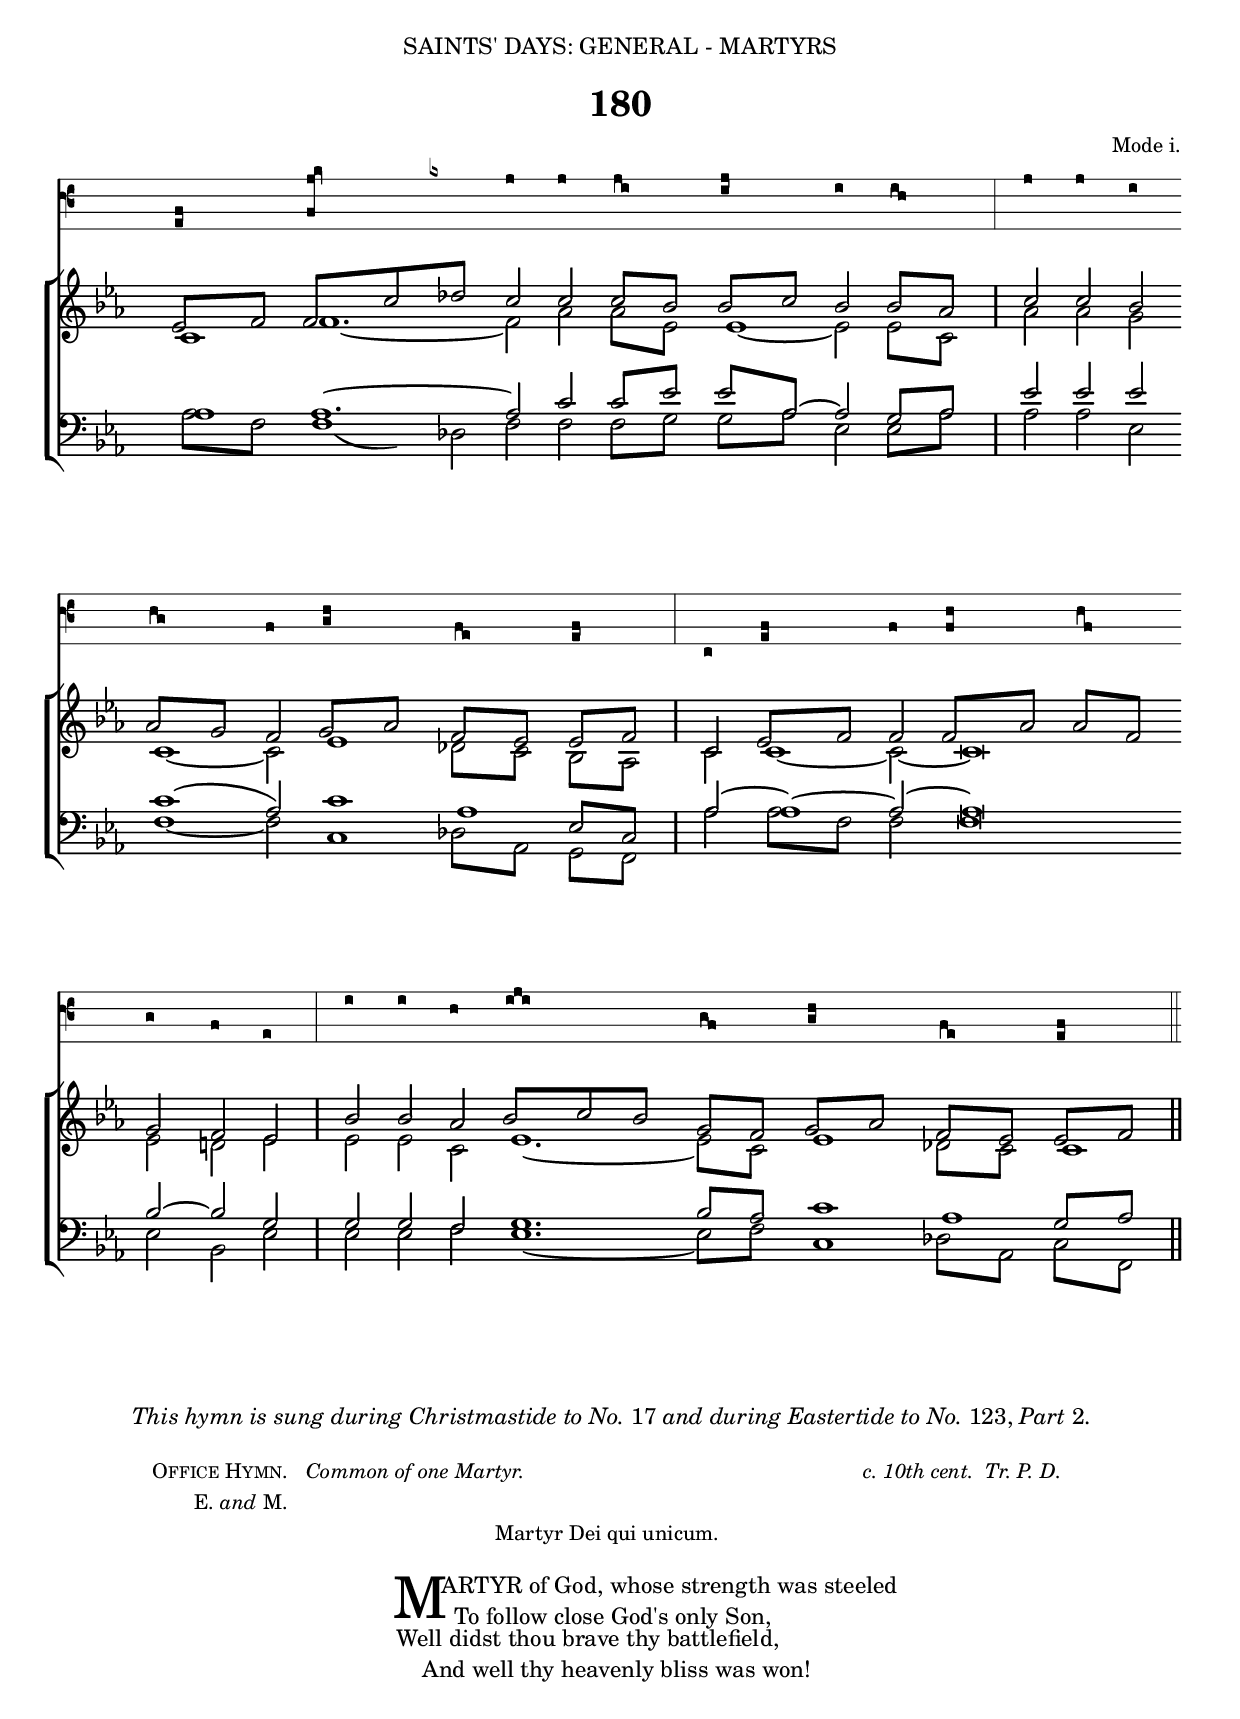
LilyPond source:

%%% 290.png
%%% Hymn 180.  Martyr of God, whose strength ws steeled.
%%% Version 2


\version "2.10"

\include "gregorian-init.ly"

\header {
  dedication = \markup { \center-align {  "SAINTS' DAYS: GENERAL - MARTYRS"
		\hspace #0.1 }}	

  title = "180"
  
  arranger = \markup { \small { "Mode i." }}
  
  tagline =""
}

%%%%%%%%%%%%%%%% Macros

%% macro settings for stemless long note which is 2x duration of regular white note    
ln = {\once \override NoteHead #'duration-log = #0 
           \once \override Stem #'stencil = ##f
           \once \override NoteColumn #'force-hshift = #0.4 }

%% a second set of macro settings for stemless long notes ( 2x duration of regular white note )
%% this one uses X-offset instead of force-hshift.
%% All long notes are offset slightly to the right with respect to any beamed notes which 
%% they are aligned with.  Normally, this is done with force-hshift.  
%% However, when 2 long notes occur one atop the other (i.e. in S + A pats or in T + B parts), then applying force-hshift
%% to both does not work.  Hence one note needs to be moved with the regular force-hshift in the \ln macro above,
%% while the other is moved with X-offset with the macro \lnb
%% In general force-hshift is preferred whenever possible as slurs are adjusted automatically, while X-offset especially
%% when used with a bottom slur often results in a slur starting too far to the left and which then needs manual adjustment. 

lnb = {\once \override NoteHead #'duration-log = #0 
           \once \override Stem #'stencil = ##f
           \once \override NoteHead #'X-offset = #0.8 }

%% macro settings for stemless long note which is 2x duration of regular white note  
%% This one moves the notehead a lot more to avoid note collision

lnc = {\once \override NoteHead #'duration-log = #0 
           \once \override Stem #'stencil = ##f
           \once \override NoteColumn #'force-hshift = #1.6 }

%% settings to generate the double longnotes (breves)

brevenote = { \once \override NoteHead #'duration-log = #-1  
                \once \override NoteColumn #'force-hshift = #0.8 }

%%% same as \brevenote but modified for the same reason as \lnb is modified for \ln		
		
brevenoteb = { \once \override NoteHead #'duration-log = #-1  
                \once \override NoteHead #'X-offset = #1.6 }		
	   		
%%% moves plainsong accidentals leftwards so that they show up more clearly
moveacci = \once \override Accidental #'extra-offset = #'(-1.2 . 0 )

%%% raise or lower ties a little to clear of other notes.

tieraise = \once \override Tie #'extra-offset = #'(0.0 . 1.0) 

tieraiseless = \once \override Tie #'extra-offset = #'(0.0 . 0.5 ) 

tielower = \once \override Tie #'extra-offset = #'(0.0 . -0.6) 

%%%%%%%%%%%%% End of Macro Definitions		
		
%%% plainsong voice

plainsong = \context VaticanaVoice  {  \relative c { 
	\clef "vaticana-fa2"
	\set fontSize = #3
        \key c \major 

  \[ c8 \pes d \] \[ d \pes a' \moveacci \virga bes \] a a \[ a \flexa g \] \[ g \pes a \] g \[ g \flexa f \] \bar "|" a a g \bar "" \break

  \[ f \flexa e \] d \[ e \pes f \] \[ d \flexa c \] \[ c \pes d \] \bar "|" a \[ c \pes d \] d \[ d \pes f \] \[ f \flexa d \] \bar "" \break

  e d c \bar "|" g' g f \[ g a g \] \[ e \flexa d \] \[ e \pes f \] \[ d \flexa c \] \[ c \pes d \] \bar "||"
}}
  
  
%%% SATB voices

global = {
  \key ees \major 
  \set Staff.midiInstrument = "church organ"
}


soprano = \relative c' {
	\autoBeamOff
  ees8[ f] f[ c' des] c c c[ bes] bes[  c] bes bes[ aes] \bar "|" c c bes \bar "" \break

  aes[ g] f g[ aes] f[ ees] ees[ f] \bar "|" c ees[ f] f f[ aes] aes[ f] \bar "" \break

  g f ees \bar "|" bes' bes aes bes[ c bes] g[ f] g[aes] f[ ees] ees[ f] \bar "||"
}


alto = \relative c' {
	\autoBeamOff
  	 	
  \ln c4 \tielower \ln f4. ~ f8 aes aes[ ees] \ln ees4 ~ ees8 ees[ c] \bar "|" aes' aes g \bar "" \break

  \ln c,4 ~ c8 \ln ees4 des8[ c] bes[ aes] \bar "|" c \ln c4 ~ c8 ~ \brevenote c\breve *1/4 \bar "" \break

  ees8 d! ees \bar "|" ees ees c \tielower \ln ees4. ~ ees8[ c] \ln ees4 des8[ c] \ln c4 \bar "||"
}


tenor = \relative c { \clef bass
	\autoBeamOff
  \lnc aes'4 \tieraise \ln aes4. ~ aes8 c c8[ ees] ees[ aes, ~ ] aes g[ aes] \bar "|" ees' ees ees \bar "" \break 

  \ln c4( aes8) \ln c4 \ln aes4 ees8[ c] \bar "|" \tieraise aes' ~ \tieraiseless \lnc aes4 ~ \tieraise aes8 ~ \brevenote aes\breve *1/4 \bar "" \break

  bes8 ~ bes g \bar "|" g g f \ln g4. bes8[ aes] \ln c4 \ln aes4 g8[ aes] \bar "||"
}

bass = \relative c { \clef bass
	\autoBeamOff
  aes'8[ f] \once\override Slur  #'control-points = #'((3.0 . 0.0 ) (4 . -0.8 ) (5.5 . -1.7 ) (9.0 . -1.2 )) \lnb f4 ( des8) f f f[ g] g[ aes] ees ees[ aes] \bar "|" aes aes ees \bar "" \break

  \lnb f4 ~ f8 \lnb c4 des!8[ aes] g[ f] \bar "|" aes' aes[ f] f \brevenoteb f\breve *1/4 \bar "" \break

  ees8 bes ees \bar "|" ees ees f \tielower \lnb ees4. ~ ees8[ f] \lnb c4 des!8[ aes] c[ f,] \bar "||"
}


#(ly:set-option 'point-and-click #f)

\book {

\paper {
 #(set-paper-size "a4")
%% annotate-spacing = ##t
 print-page-number = ##f
 ragged-last-bottom = ##t
 ragged-bottom = ##f
}

\score {	
  <<
  \new VaticanaStaff {\plainsong }
  \new ChoirStaff <<
   \new Staff = "upper" <<
      \context Voice = sopranos {\voiceOne \global \soprano }
      \context Voice = altos {\voiceTwo \global \alto }
                      >> 
   \new Staff = "lower" <<
      \context Voice = tenors {\voiceOne \global \tenor }
      \context Voice = bass {\voiceTwo \global \bass }
	             >> 
		 >>  
  >>

\layout {
	
  ragged-right = ##f
  ragged-last = ##f
  \context { \Score timing = ##f }
  \context { \Score \override TimeSignature #'transparent = ##t }
  \context { \Score \remove "Mark_engraver" }
  \context { \Staff \consists "Mark_engraver" }
  
  % *** Needed to produce beamed minims - which are quavers in disguise
  \context { \Staff \override NoteHead #'duration-log = #1 }
  \context { \Staff \override Stem #'flag-style = #'no-flag }
  
  \context { \VaticanaStaff
           % *** Increases distance between lines of staff  
           \override StaffSymbol #'staff-space = #1.6            
           % *** Changes staff to black instead of default red
           \revert StaffSymbol #'color
           % *** Makes clef bigger       
           \override Clef #'font-size = #3
           % *** Would make ledger lines black, if there were any
           \revert LedgerLineSpanner #'color
           % *** Makes terminal barline visible 
           \override BarLine #'transparent = ##f 
  	   % *** Remove custos
	   \remove Custos_engraver
	   % needed for certain tweaks
	   \consists "Mark_engraver"
           }
     }
} %%% score bracket 

%%% A separate score block to generate the midi minus the plainsong voice
%%% Since minims are quavers in disguise, tempo has to be set accordingly, tempo set to 2=80

\score {	
  \new ChoirStaff <<
   \new Staff = "upper" <<
      \context Voice = sopranos {\voiceOne \global \soprano }
      \context Voice = altos {\voiceTwo \global \alto }
                      >> 
   \new Staff = "lower" <<
      \context Voice = tenors {\voiceOne \global \tenor }
      \context Voice = bass {\voiceTwo \global \bass }
	             >> 
		 >>  

\midi { 
  \context { \Score tempoWholesPerMinute = #(ly:make-moment 80 8) }
       } 
}


%%% Hymn note markup

\markup { \hspace #7  \italic "This hymn is sung during Christmastide to No." "17" \italic "and during Eastertide to No." "123," \italic "Part" "2." }

\markup { "             " } %%% force some blank space before lyrics begin

\markup { "             " } %%% force some blank space before lyrics begin

\markup { "             " } %%% force some blank space before lyrics begin


%%% Lyric titles and attributions

\markup { \hspace #9 \small {  \column { \line {\smallCaps  "Office Hymn."  \italic "  Common of one Martyr." \hspace #32 \italic "c. 10th cent.  Tr. P. D." }    
	\line { \hspace #4 "E." \italic "and" "M." } 
	\line { \hspace #33 "Martyr Dei qui unicum." }
	\line { "          " }  %%% force blank space before lyric text
}}}


%%% Lyrics

\markup { \hspace #30 %%add space as necc. to center the column
          \column { %% super column of everything
	              \column { %%verse 1 is a column of 2 lines  
	                  \line { \hspace #2.2 \column { \lower #2.4 \fontsize #8 "M" }   %%Drop Cap goes here
				  \hspace #-1.2    %% adjust this if other letters are too far from Drop Cap
				  \column  { \raise #0.0 "ARTYR of God, whose strength was steeled"
			                                 "  To follow close God's only Son," } }          
	                  \line {  \hspace #2.5  %%adjust hspace until this line left edge is flush with Drop Cap
				   \lower  #1.56  %%adjust this until the line spacing looks right
				   \column {   
					   "Well didst thou brave thy battlefield,"
					   "    And well thy heavenly bliss was won!"
			  		}}
		      } %%end verse 1
	  } %%% end super column
}



%%fake score block to occupy space and force a pagebreak.  Can't think of a better way of doing this.
\score{
	{s4 }
\header { breakbefore = ##f piece = ##f opus = ##f tagline = ##f }
\layout{	
	\context { \Staff
		\remove Time_signature_engraver
		\remove Key_engraver
		\remove Clef_engraver
		\remove Staff_symbol_engraver
}}}

%%% Second page
%%% Continuation of lyrics

\markup { \hspace #30 %%add space as necc. to center the column
          \column { %% super column of everything
		  	\hspace #1  % adds vertical spacing between verses  
           		\line { "2  "
			   \column {	     
				  "Now join thy prayers with ours, who pray"
				  "    That God may pardon us and bless;"
				  "For prayer keeps evil's plague away,"
				  "    And draws from life its weariness."
				  "           " %%% adds vertical spacing between verses
			}}
			   \line { "3  "
			   \column {	     
				  "Long, long ago, were loosed the chains"
				  "    That held thy body once in thrall;"
				  "For us how many a bond remains!"
				  "    O Love of God release us all."
				  "           " %%% adds vertical spacing between verses
			}} 
			\line { "4. "
				\column {	     
				  "All praise to God the Father be,"
				  "    All praise to thee, eternal Son;"
				  "All praise, O Holy Ghost, to thee,"
				  "    While never-ending ages run.     Amen."
     			}}

	  }
} %%% lyric markup bracket



%%% Amen score block

\score {  	
  <<
    <<
  \new VaticanaStaff <<
  \context VaticanaVoice = "plainsongamen"  {  \relative c { 	  
	\set Score.timing = ##f
	\override Staff.Clef #'#'font-size = #3
	\clef "vaticana-fa2"
	\set fontSize = #3
	\override Staff.StaffSymbol #'staff-space = #1.6
	 
        \[ d8 \pes e8 \]   \[
	    \override NoteHead #'extra-offset = #'(0.0 . -0.1 ) d8 
            \override NoteHead #'extra-offset = #'(-0.38 . 0.0 ) \flexa  c8 \pes 
            \override NoteHead #'extra-offset = #'(0.02 . 0.05) d8 \] }} 
                    >> 
 \new Lyrics = "lyrics" { s1 }
 \new ChoirStaff
   <<
   \context Staff = upper \with {  fontSize = #-3  \override StaffSymbol #'staff-space = #(magstep -2) } 
                              << 
	\context Voice = "sopranos" { \relative c' { 
	                                              \clef treble \global
	                                              \voiceOne f8[ g] f8[ ees8 f8] \bar "||" }}
	\context Voice = "altos"    { \relative c' { 
	                                              \global
	                                              \voiceTwo  c8[ ees] des \ln c4 \bar "||" }}
	                      >>
	\context Staff = lower \with { fontSize = #-3  \override StaffSymbol #'staff-space = #(magstep -2) } 
	                      <<
	\context Voice = "tenors" { \relative c { 
		                                  \clef bass  \global
	                                          \voiceThree  aes'8[ c] \ln aes4 aes8 \bar "||" }}
	\context Voice = "basses" { \relative c { 
	                                          \clef bass  \global
						  \voiceFour f8[ c8] des!8[ aes8 f8] \bar "||" }}
			        >> 
   >>
  \context Lyrics = "lyrics" \lyricsto "sopranos" { \override LyricText #'font-size = #-1  "  A   " -- _ "   men." }
  >>
>>

\header { breakbefore = ##f piece = " " opus = " " }

\layout {
     indent = 13\cm
     raggedright = ##t
     packed = ##f
     \context { \Score \override TimeSignature #'transparent = ##t }
     \context { \Score \override SeparationItem #'padding = #2 }
     \context { \Staff \override VerticalAxisGroup #'minimum-Y-extent = #'( -5 . 4) }
     \context { \Score \remove "Bar_number_engraver"
		timing = ##f 
              }
     \context { \Staff \override NoteHead #'duration-log = #1 }
     \context { \Staff \override Stem #'flag-style = #'no-flag }
     \context { \VaticanaStaff %%customize vaticana staff context 
	          \revert StaffSymbol #'color
		  \revert LedgerLineSpanner #'color
		  \override BarLine #'transparent = ##f 
		  \remove Custos_engraver
 	} 
} 

}

%%% Separate score block for Amen midi minus plainsong voice
%%% Since the minims are quavers in disguise, the tempo has to be adjusted accordingly. A tempo of 2=80 is set.

\score {  	
 \new ChoirStaff
   <<
   \context Staff = upper \with {  fontSize = #-3  \override StaffSymbol #'staff-space = #(magstep -2) } 
                              << 
	\context Voice = "sopranos" { \relative c' { 
	                                              \clef treble \global
	                                              \voiceOne f8[ g] f8[ ees8 f8] \bar "||" }}
	\context Voice = "altos"    { \relative c' { 
	                                              \global
	                                              \voiceTwo  c8[ ees] des \ln c4 \bar "||" }}
	                      >>
	\context Staff = lower \with { fontSize = #-3  \override StaffSymbol #'staff-space = #(magstep -2) } 
	                      <<
	\context Voice = "tenors" { \relative c { 
		                                  \clef bass  \global
	                                          \voiceThree  aes'8[ c] \ln aes4 aes8 \bar "||" }}
	\context Voice = "basses" { \relative c { 
	                                          \clef bass  \global
						  \voiceFour f8[ c8] des!8[ aes8 f8] \bar "||" }}
			        >> 
   >>
   
\midi {  
   \context { \Score tempoWholesPerMinute = #(ly:make-moment 80 8) } }
      }
   	

} %% book bracket

